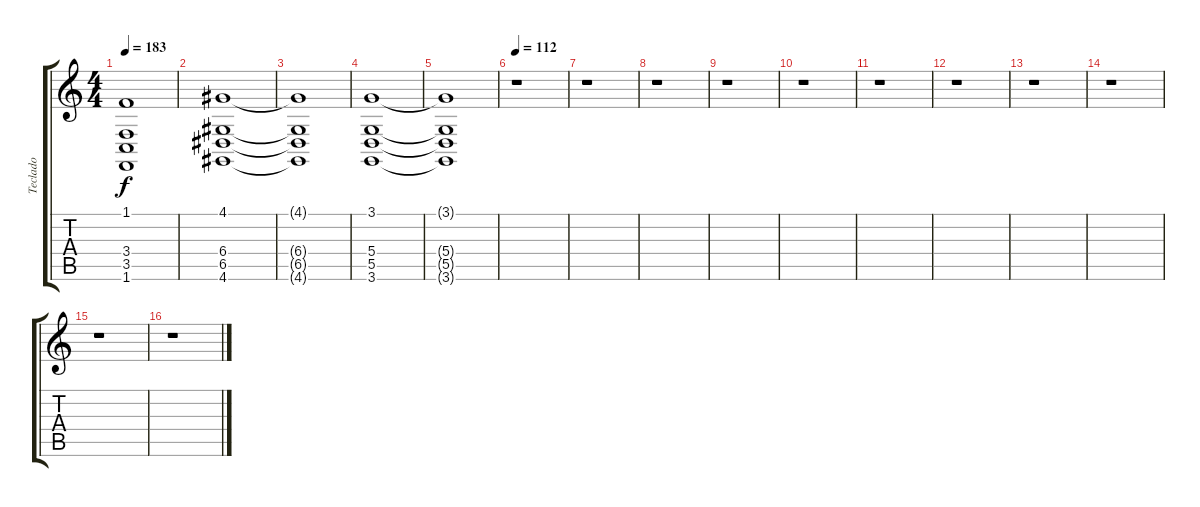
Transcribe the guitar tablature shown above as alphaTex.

\track ("Teclado" "Teclado") {instrument churchorgan}
\staff {score tabs}
\tuning (E4 B3 G3 D3 A2 E2) {hide}
\ts (4 4)
\tempo 183
\clef g2
\ks c
(1.1{t} 3.4{t} 3.5{t} 1.6{t}).1{dy f} |
(4.1 6.4 6.5 4.6).1 |
(4.1{t} 6.4{t} 6.5{t} 4.6{t}).1 |
(3.1 5.4 5.5 3.6).1 |
(3.1{t} 5.4{t} 5.5{t} 3.6{t}).1 |
\tempo 112
r.1 |
r.1 |
r.1 |
r.1 |
r.1 |
r.1 |
r.1 |
r.1 |
r.1 |
r.1 |
r.1
